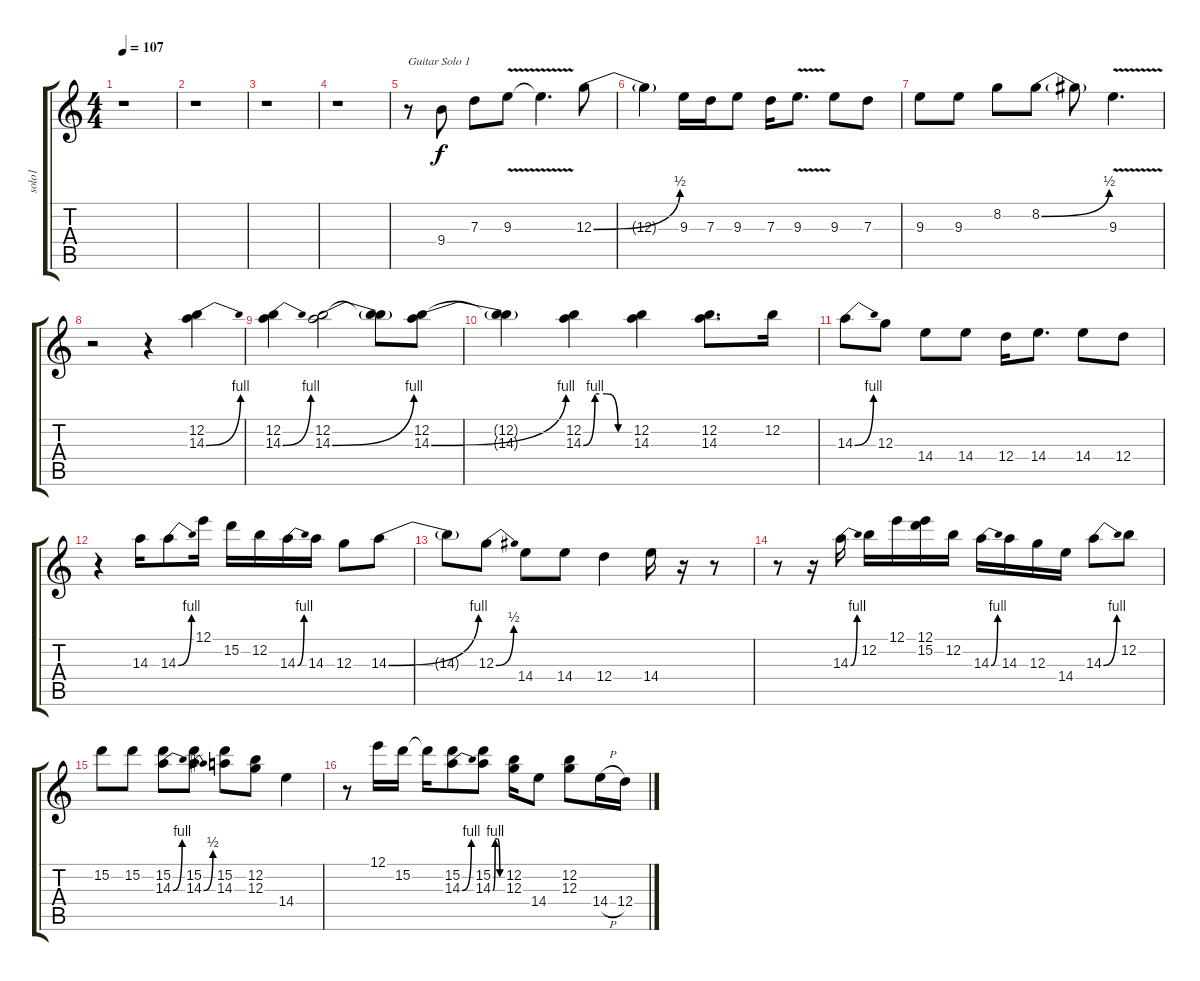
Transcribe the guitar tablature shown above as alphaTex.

\track ("solo1" "solo1") {instrument overdrivenguitar}
\staff {score tabs}
\tuning (E4 B3 G3 D3 A2 E2) {hide}
\ts (4 4)
\tempo 107
\clef g2
\ks c
r.1{dy f} |
r.1 |
r.1 |
r.1 |
r.8{txt "Guitar Solo 1"} 9.4.8 7.3.8 9.3{v}.8 9.3{t}.4{d} 12.3{be (bend 0 0 60 2)}.8 |
12.3{t}.4 9.3.16 7.3.16 9.3.8 7.3.16 9.3{v}.8{d} 9.3.8 7.3.8 |
9.3.8 9.3.8 8.2.8 8.2{be (bend 0 0 60 2)}.8 8.2{t}.8 9.3{v}.4{d} |
r.2 r.4 (12.2 14.3{be (bend 0 0 60 4)}).4 |
(12.2 14.3{be (bend 0 0 60 4)}).4 (12.2 14.3{be (bend 0 0 60 4)}).2 (12.2{t} 14.3{t}).8 (12.2 14.3{be (bend 0 0 60 4)}).8 |
(12.2{t} 14.3{t}).4 (12.2 14.3{be (custom 0 0 15 4 30 4 45 0 60 0)}).4 (12.2 14.3).4 (12.2 14.3).8{d} 12.2.16 |
14.3{be (bend 0 0 60 4)}.8 12.3.8 14.4.8 14.4.8 12.4.16 14.4.8{d} 14.4.8 12.4.8 |
r.4 14.3.16 14.3{be (bend 0 0 60 4)}.8 12.1.16 15.2.16 12.2.16 14.3{be (bend 0 0 60 4)}.16 14.3.16 12.3.8 14.3{be (bend 0 0 60 4)}.8 |
14.3{t}.8 12.3{be (bend 0 0 60 2)}.8 14.4.8 14.4.8 12.4.4 14.4.16 r.16 r.8 |
r.8 r.16 14.3{be (bend 0 0 60 4)}.16 12.2.16 12.1.16 (12.1 15.2).16 12.2.16 14.3{be (bend 0 0 60 4)}.16 14.3.16 12.3.16 14.4.16 14.3{be (bend 0 0 60 4)}.8 12.2.8 |
15.2.8 15.2.8 (15.2 14.3{be (bend 0 0 60 4)}).8 (15.2 14.3{be (bend 0 0 60 2)}).8 (15.2 14.3).8 (12.2 12.3).8 14.4.4 |
r.8 12.1.16 15.2.16 15.2{t}.16 (15.2 14.3{be (bend 0 0 60 4)}).8 (15.2 14.3{be (custom 0 0 15 4 30 4 45 0 60 0)}).8 (12.2 12.3).16 14.4.8 (12.2 12.3).8 14.4{h}.16 12.4.16
